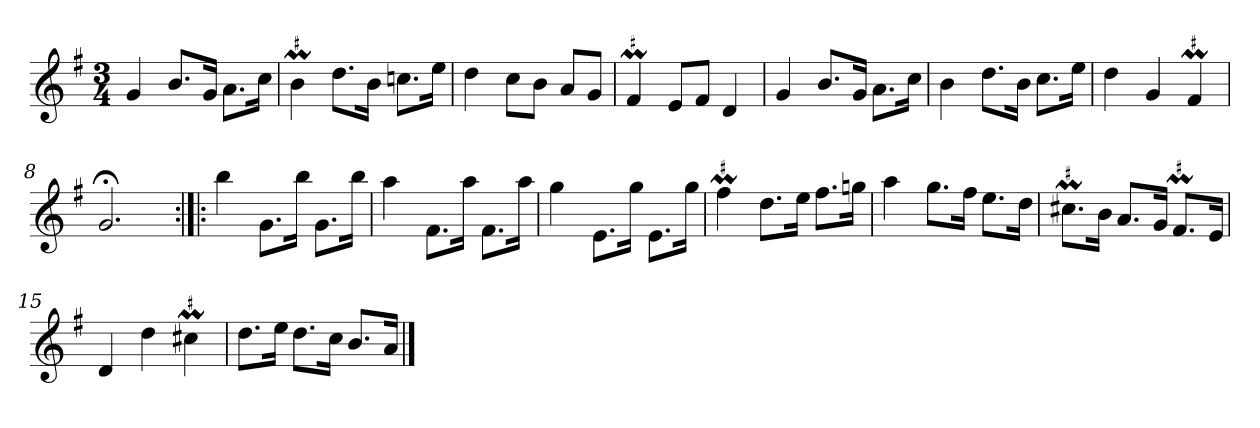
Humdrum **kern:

**kern
*part1
*staff1
*clefG2
*k[f#]
*G:
*M3/4
*MM120
=1
4g
8.b/L
16g/Jk
8.a\L
16cc\Jk
=2
!LO:MOR:acc=#
4bM
8.dd\L
16b\Jk
8.ccn\L
16ee\Jk
=3
4dd
8cc\L
8b\J
8a/L
8g/J
=4
!LO:MOR:acc=#
4f#M
8e/L
8f#/J
4d
=5
4g
8.b/L
16g/Jk
8.a\L
16cc\Jk
=6
4b
8.dd\L
16b\Jk
8.cc\L
16ee\Jk
=7
4dd
4g
!LO:MOR:acc=#
4f#M
=8
2.g;<
=9:|!|:
4bb
8.g\L
16bb\Jk
8.g\L
16bb\Jk
=10
4aa
8.f#\L
16aa\Jk
8.f#\L
16aa\Jk
=11
4gg
8.e\L
16gg\Jk
8.e\L
16gg\Jk
=12
!LO:MOR:acc=#
4ff#M
8.dd\L
16ee\Jk
8.ff#\L
16ggn\Jk
=13
4aa
8.gg\L
16ff#\Jk
8.ee\L
16dd\Jk
=14
!LO:MOR:acc=#
8.cc#XM\L
16b\Jk
8.a/L
16g/Jk
!LO:MOR:acc=#
8.f#M/L
16e/Jk
=15
4d
4dd
!LO:MOR:acc=#
4cc#XM
=16
8.dd\L
16ee\Jk
8.dd\L
16cc\Jk
8.b/L
16a/Jk
==
*-
